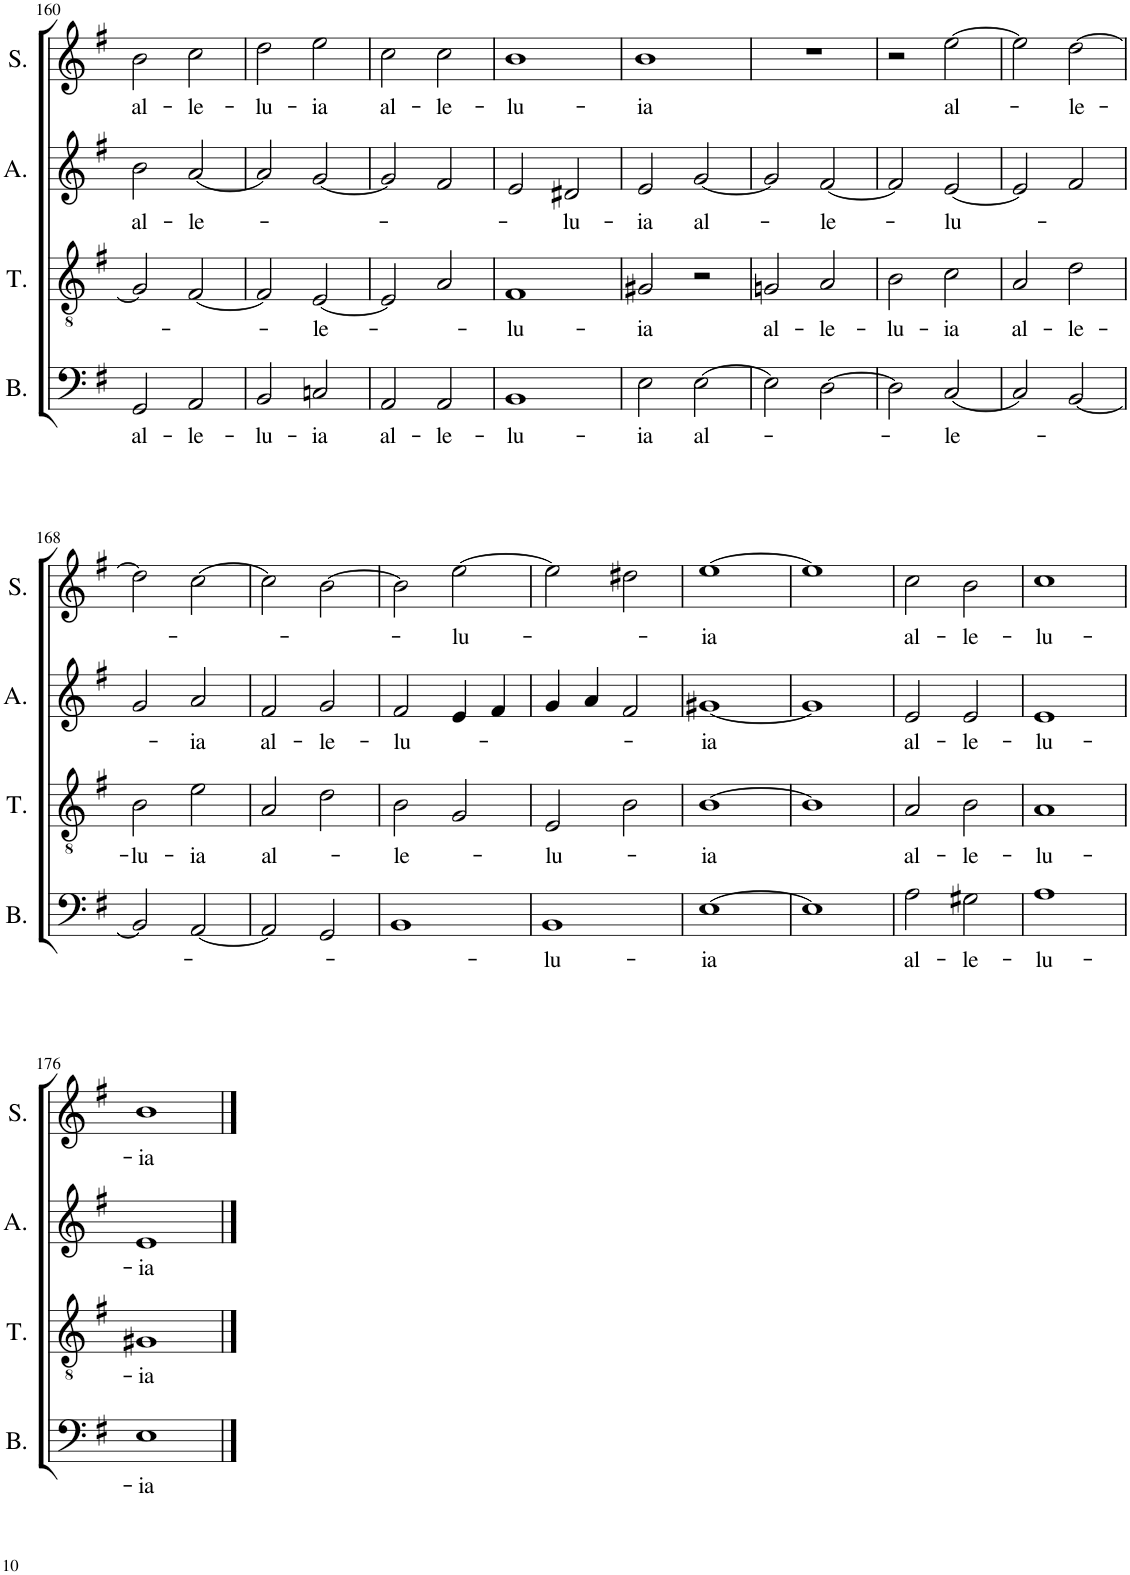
**kern	**text	**kern	**text	**kern	**text	**kern	**text
*part4	*part4	*part3	*part3	*part2	*part2	*part1	*part1
*staff4	*staff4	*staff3	*staff3	*staff2	*staff2	*staff1	*staff1
*I"Bass	*	*I"Tenor	*	*I"Alto	*	*I"Soprano	*
*I'B.	*	*I'T.	*	*I'A.	*	*I'S.	*
!!LO:PB:g=z
*clefF4	*	*clefGv2	*	*clefG2	*	*clefG2	*
*k[f#]	*	*k[f#]	*	*k[f#]	*	*k[f#]	*
*M2/2	*	*M2/2	*	*M2/2	*	*M2/2	*
*met(c|)	*	*met(c|)	*	*met(c|)	*	*met(c|)	*
=160	=160	=160	=160	=160	=160	=160	=160
!	!LO:LY:b	!	!	!	!LO:LY:b	!	!LO:LY:b
2GG/	al-	2G/]	.	2b\	al-	2b\	al-
!	!LO:LY:b	!	!	!	!LO:LY:b	!	!LO:LY:b
2AA/	-le-	[2F#/	.	[2a/	-le-	2cc\	-le-
=161	=161	=161	=161	=161	=161	=161	=161
!	!LO:LY:b	!	!	!	!	!	!LO:LY:b
2BB/	-lu-	2F#/]	.	2a/]	.	2dd\	-lu-
!	!LO:LY:b	!	!LO:LY:b	!	!	!	!LO:LY:b
2Cn/	-ia	[2E/	-le-	[2g/	.	2ee\	-ia
=162	=162	=162	=162	=162	=162	=162	=162
!	!LO:LY:b	!	!	!	!	!	!LO:LY:b
2AA/	al-	2E/]	.	2g/]	.	2cc\	al-
!	!LO:LY:b	!	!	!	!	!	!LO:LY:b
2AA/	-le-	2A/	.	2f#/	.	2cc\	-le-
=163	=163	=163	=163	=163	=163	=163	=163
!	!LO:LY:b	!	!LO:LY:b	!	!	!	!LO:LY:b
1BB	-lu-	1F#	-lu-	2e/	.	1b	-lu-
!	!	!	!	!	!LO:LY:b	!	!
.	.	.	.	2d#X/	-lu-	.	.
=164	=164	=164	=164	=164	=164	=164	=164
!	!LO:LY:b	!	!LO:LY:b	!	!LO:LY:b	!	!LO:LY:b
2E\	-ia	2G#X/	-ia	2e/	-ia	1b	-ia
!	!LO:LY:b	!	!	!	!LO:LY:b	!	!
[2E\	al-	2r	.	[2g/	al-	.	.
=165	=165	=165	=165	=165	=165	=165	=165
!	!	!	!LO:LY:b	!	!	!	!
2E\]	.	2Gn/	al-	2g/]	.	1r	.
!	!	!	!LO:LY:b	!	!LO:LY:b	!	!
[2D\	.	2A/	-le-	[2f#/	-le-	.	.
=166	=166	=166	=166	=166	=166	=166	=166
!	!	!	!LO:LY:b	!	!	!	!
2D\]	.	2B\	-lu-	2f#/]	.	2r	.
!	!LO:LY:b	!	!LO:LY:b	!	!LO:LY:b	!	!LO:LY:b
[2C/	-le-	2c\	-ia	[2e/	-lu-	[2ee\	al-
=167	=167	=167	=167	=167	=167	=167	=167
!	!	!	!LO:LY:b	!	!	!	!
2C/]	.	2A/	al-	2e/]	.	2ee\]	.
!	!	!	!LO:LY:b	!	!	!	!LO:LY:b
[2BB/	.	2d\	-le-	2f#/	.	[2dd\	-le-
!!LO:LB:g=z
=168	=168	=168	=168	=168	=168	=168	=168
!	!	!	!LO:LY:b	!	!	!	!
2BB/]	.	2B\	-lu-	2g/	.	2dd\]	.
!	!	!	!LO:LY:b	!	!LO:LY:b	!	!
[2AA/	.	2e\	-ia	2a/	-ia	[2cc\	.
=169	=169	=169	=169	=169	=169	=169	=169
!	!	!	!LO:LY:b	!	!LO:LY:b	!	!
2AA/]	.	2A/	al-	2f#/	al-	2cc\]	.
!	!	!	!	!	!LO:LY:b	!	!
2GG/	.	2d\	.	2g/	-le-	[2b\	.
=170	=170	=170	=170	=170	=170	=170	=170
!	!	!	!LO:LY:b	!	!LO:LY:b	!	!
1BB	.	2B\	-le-	2f#/	-lu-	2b\]	.
!	!	!	!	!	!	!	!LO:LY:b
.	.	2G/	.	4e/	.	[2ee\	-lu-
.	.	.	.	4f#/	.	.	.
=171	=171	=171	=171	=171	=171	=171	=171
!	!LO:LY:b	!	!LO:LY:b	!	!	!	!
1BB	-lu-	2E/	-lu-	4g/	.	2ee\]	.
.	.	.	.	4a/	.	.	.
.	.	2B\	.	2f#/	.	2dd#X\	.
=172	=172	=172	=172	=172	=172	=172	=172
!	!LO:LY:b	!	!LO:LY:b	!	!LO:LY:b	!	!LO:LY:b
[1E	-ia	[1B	-ia	[1g#X	-ia	[1ee	-ia
=173	=173	=173	=173	=173	=173	=173	=173
1E]	.	1B]	.	1g#]	.	1ee]	.
=174	=174	=174	=174	=174	=174	=174	=174
!	!LO:LY:b	!	!LO:LY:b	!	!LO:LY:b	!	!LO:LY:b
2A\	al-	2A/	al-	2e/	al-	2cc\	al-
!	!LO:LY:b	!	!LO:LY:b	!	!LO:LY:b	!	!LO:LY:b
2G#X\	-le-	2B\	-le-	2e/	-le-	2b\	-le-
=175	=175	=175	=175	=175	=175	=175	=175
!	!LO:LY:b	!	!LO:LY:b	!	!LO:LY:b	!	!LO:LY:b
1A	-lu-	1A	-lu-	1e	-lu-	1cc	-lu-
!!LO:LB:g=z
=176	=176	=176	=176	=176	=176	=176	=176
!	!LO:LY:b	!	!LO:LY:b	!	!LO:LY:b	!	!LO:LY:b
1E	-ia	1G#X	-ia	1e	-ia	1b	-ia
==	==	==	==	==	==	==	==
*-	*-	*-	*-	*-	*-	*-	*-
